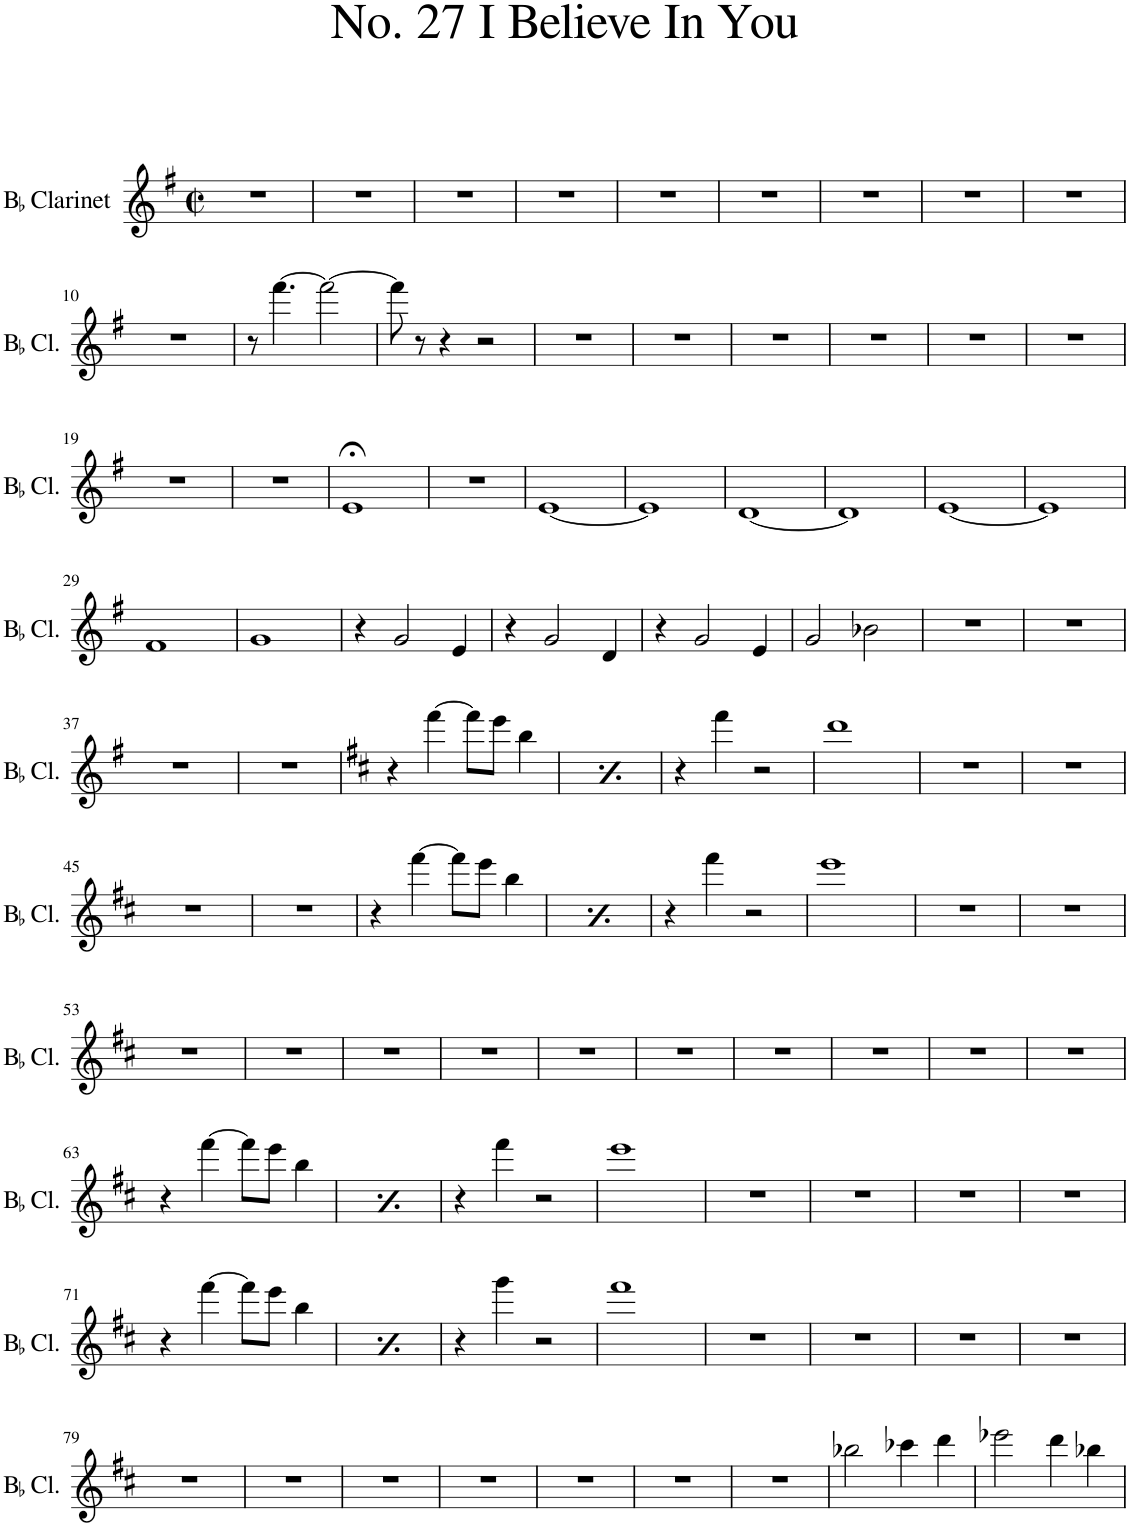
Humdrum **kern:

**kern
*part1
*staff1
*I"BaccidentalFlat Clarinet
*I'BaccidentalFlat Cl.
*clefG2
*Trd1c2
*k[f#]
*M4/4
*met(c|)
=1
1r
=2
1r
=3
1r
=4
1r
=5
1r
=6
1r
=7
1r
=8
1r
=9
1r
!!LO:LB:g=z
=10
1r
=11
8r
[4.fff#\
2fff#\_
=12
8fff#\]
8r
4r
2r
=13
1r
=14
1r
=15
1r
=16
1r
=17
1r
=18
1r
!!LO:LB:g=z
=19
1r
=20
1r
=21
1e;<
=22
1r
=23
[1e
=24
1e]
=25
[1d
=26
1d]
=27
[1e
=28
1e]
!!LO:LB:g=z
=29
1f#
=30
1g
=31
4r
2g/
4e/
=32
4r
2g/
4d/
=33
4r
2g/
4e/
=34
2g/
2b-X\
=35
1r
=36
1r
!!LO:LB:g=z
=37
1r
=38
1r
=39
*k[f#c#]
4r
[4fff#\
8fff#\L]
8eee\J
4bb\
=40
4r
[4fff#\
8fff#\L]
8eee\J
4bb\
=41
4r
4fff#\
2r
=42
1ddd
=43
1r
=44
1r
!!LO:LB:g=z
=45
1r
=46
1r
=47
4r
[4fff#\
8fff#\L]
8eee\J
4bb\
=48
4r
[4fff#\
8fff#\L]
8eee\J
4bb\
=49
4r
4fff#\
2r
=50
1eee
=51
1r
=52
1r
!!LO:LB:g=z
=53
1r
=54
1r
=55
1r
=56
1r
=57
1r
=58
1r
=59
1r
=60
1r
=61
1r
=62
1r
!!LO:LB:g=z
=63
4r
[4fff#\
8fff#\L]
8eee\J
4bb\
=64
4r
[4fff#\
8fff#\L]
8eee\J
4bb\
=65
4r
4fff#\
2r
=66
1eee
=67
1r
=68
1r
=69
1r
=70
1r
!!LO:LB:g=z
=71
4r
[4fff#\
8fff#\L]
8eee\J
4bb\
=72
4r
[4fff#\
8fff#\L]
8eee\J
4bb\
=73
4r
4ggg\
2r
=74
1fff#
=75
1r
=76
1r
=77
1r
=78
1r
!!LO:LB:g=z
=79
1r
=80
1r
=81
1r
=82
1r
=83
1r
=84
1r
=85
1r
=86
2bb-X\
4ccc-X\
4ddd\
=87
2eee-X\
4ddd\
4bb-X\
=
*-
